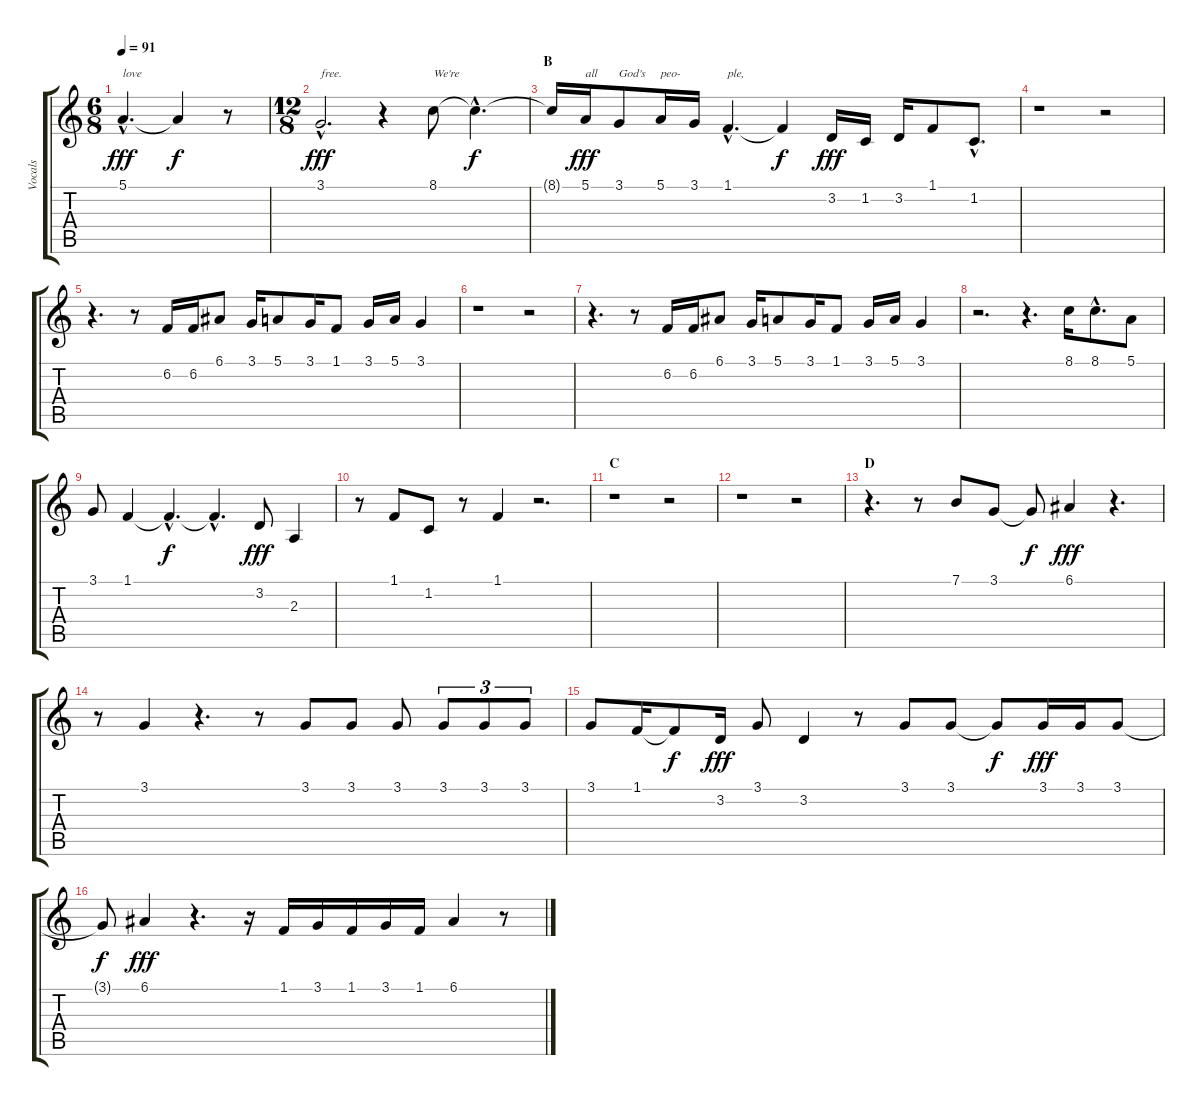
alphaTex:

\track ("Vocals" "Vocals") {instrument lead6voice}
\staff {score tabs}
\tuning (E4 B3 G3 D3 A2 E2) {hide}
\ts (6 8)
\tempo 91
\clef g2
\ks c
5.1{hac}.4{d txt "love" dy fff} 5.1{t}.4{dy f} r.8 |
\ts (12 8)
3.1{hac}.2{d txt "free." dy fff} r.4 8.1.8{txt "We're"} 8.1{hac t}.4{d dy f} |
\section ("" "B")
8.1{t}.16 5.1.16{txt "all" dy fff} 3.1.8{txt "God's"} 5.1.16{txt "peo-"} 3.1.16 1.1{hac}.4{d txt "ple,"} 1.1{t}.4{dy f} 3.2.16{dy fff} 1.2.16 3.2.16 1.1.8 1.2{hac}.8{d} |
r.1 r.2 |
r.4{d} r.8 6.2.16 6.2.16 6.1.8 3.1.16 5.1.8 3.1.16 1.1.8 3.1.16 5.1.16 3.1.4 |
r.1 r.2 |
r.4{d} r.8 6.2.16 6.2.16 6.1.8 3.1.16 5.1.8 3.1.16 1.1.8 3.1.16 5.1.16 3.1.4 |
r.2{d} r.4{d} 8.1.16 8.1{hac}.8{d} 5.1.8 |
3.1.8 1.1.4 1.1{hac t}.4{d dy f} 1.1{hac t}.4{d} 3.2.8{dy fff} 2.3.4 |
r.8 1.1.8 1.2.8 r.8 1.1.4 r.2{d} |
\section ("" "C")
r.1 r.2 |
r.1 r.2 |
\section ("" "D")
r.4{d balance 16} r.8 7.1.8 3.1.8 3.1{t}.8{dy f} 6.1.4{dy fff} r.4{d} |
r.8 3.1.4 r.4{d} r.8 3.1.8 3.1.8 3.1.8 3.1.8{tu (3 2)} 3.1.8{tu (3 2)} 3.1.8{tu (3 2)} |
3.1.8 1.1.16 1.1{t}.8{dy f} 3.2.16{dy fff} 3.1.8 3.2.4 r.8 3.1.8 3.1.8 3.1{t}.8{dy f} 3.1.16{dy fff} 3.1.16 3.1.8 |
3.1{t}.8{dy f} 6.1.4{dy fff} r.4{d} r.16 1.1.16 3.1.16 1.1.16 3.1.16 1.1.16 6.1.4 r.8
